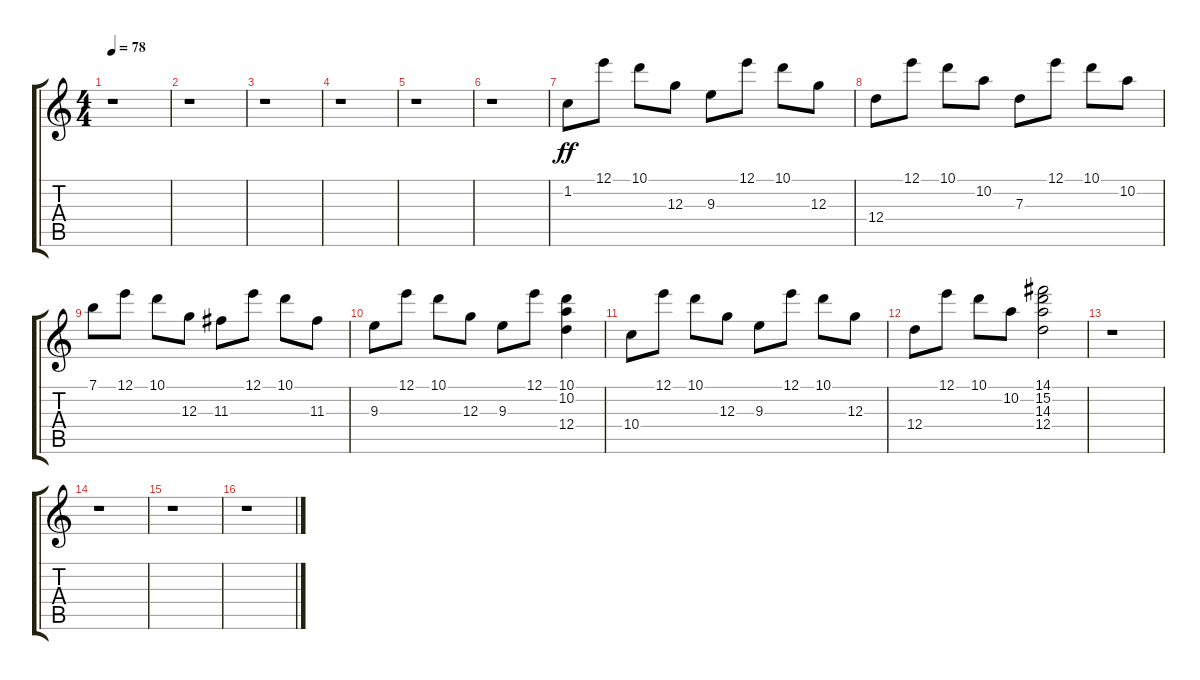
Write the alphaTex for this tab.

\track "" {instrument electricguitarclean}
\staff {score tabs}
\tuning (E4 B3 G3 D3 A2 E2) {hide}
\ts (4 4)
\tempo 78
\clef g2
\ks c
r.1{dy ff} |
r.1 |
r.1 |
r.1 |
r.1 |
r.1 |
1.2.8 12.1.8 10.1.8 12.3.8 9.3.8 12.1.8 10.1.8 12.3.8 |
12.4.8 12.1.8 10.1.8 10.2.8 7.3.8 12.1.8 10.1.8 10.2.8 |
7.1.8 12.1.8 10.1.8 12.3.8 11.3.8 12.1.8 10.1.8 11.3.8 |
9.3.8 12.1.8 10.1.8 12.3.8 9.3.8 12.1.8 (10.1 10.2 12.4).4 |
10.4.8 12.1.8 10.1.8 12.3.8 9.3.8 12.1.8 10.1.8 12.3.8 |
12.4.8 12.1.8 10.1.8 10.2.8 (14.1 15.2 14.3 12.4).2 |
r.1 |
r.1 |
r.1 |
r.1
